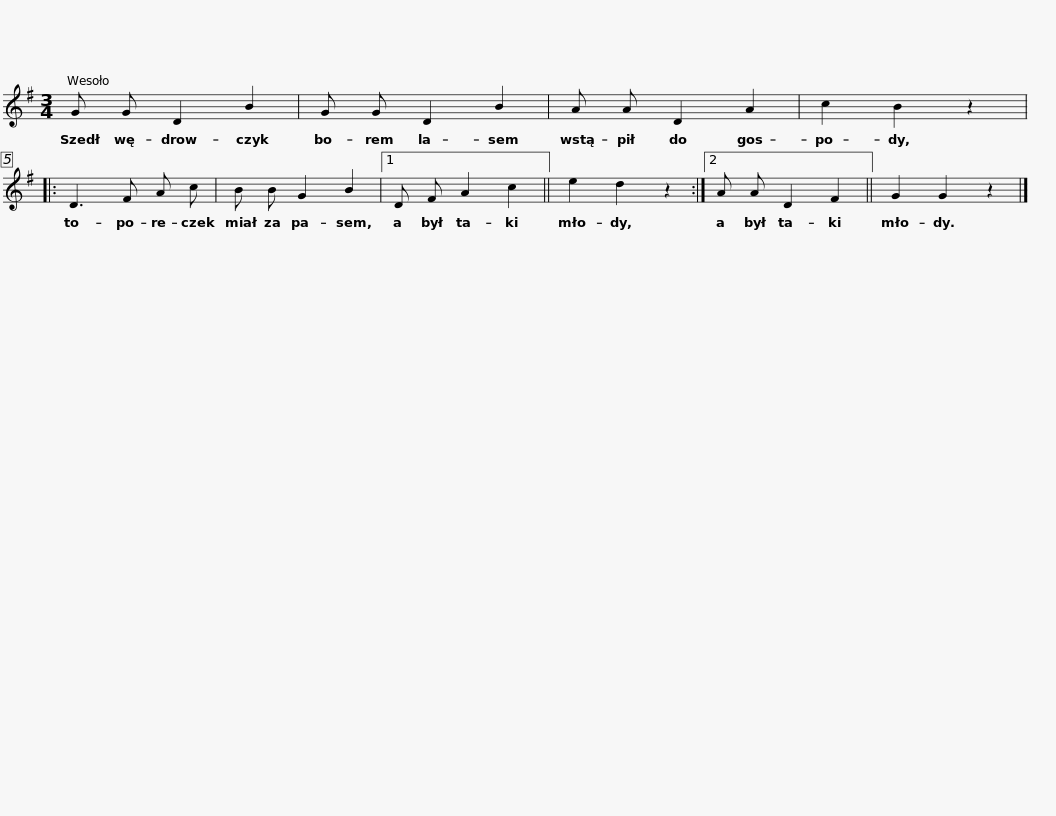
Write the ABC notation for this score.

X:1
L:1/8
M:3/4
I:linebreak $
K:G
V:1 treble
V:1
 G G D2 B2 | G G D2 B2 | A A D2 A2 | c2 B2 z2 |: D3 F A c | %5
 B B G2 B2 |1$ D F A2 c2 || e2 d2 z2 :|2 A A D2 F2 || G2 G2 z2 |] %10
